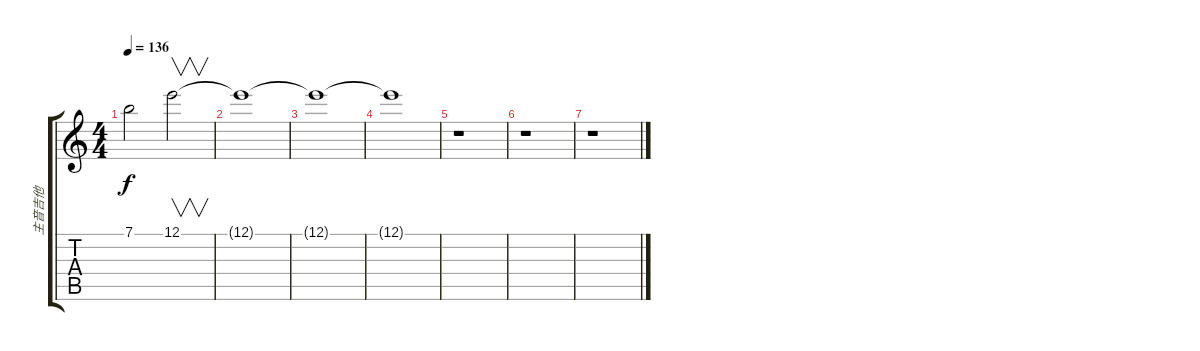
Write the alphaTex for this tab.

\track ("主音吉他" "主音吉他") {instrument overdrivenguitar}
\staff {score tabs}
\tuning (E4 B3 G3 D3 A2 E2) {hide}
\ts (4 4)
\tempo 136
\clef g2
\ks c
7.1{t}.2{dy f} 12.1.2{v volume 5} |
12.1{t}.1 |
12.1{t}.1 |
12.1{t}.1 |
r.1 |
r.1 |
r.1
